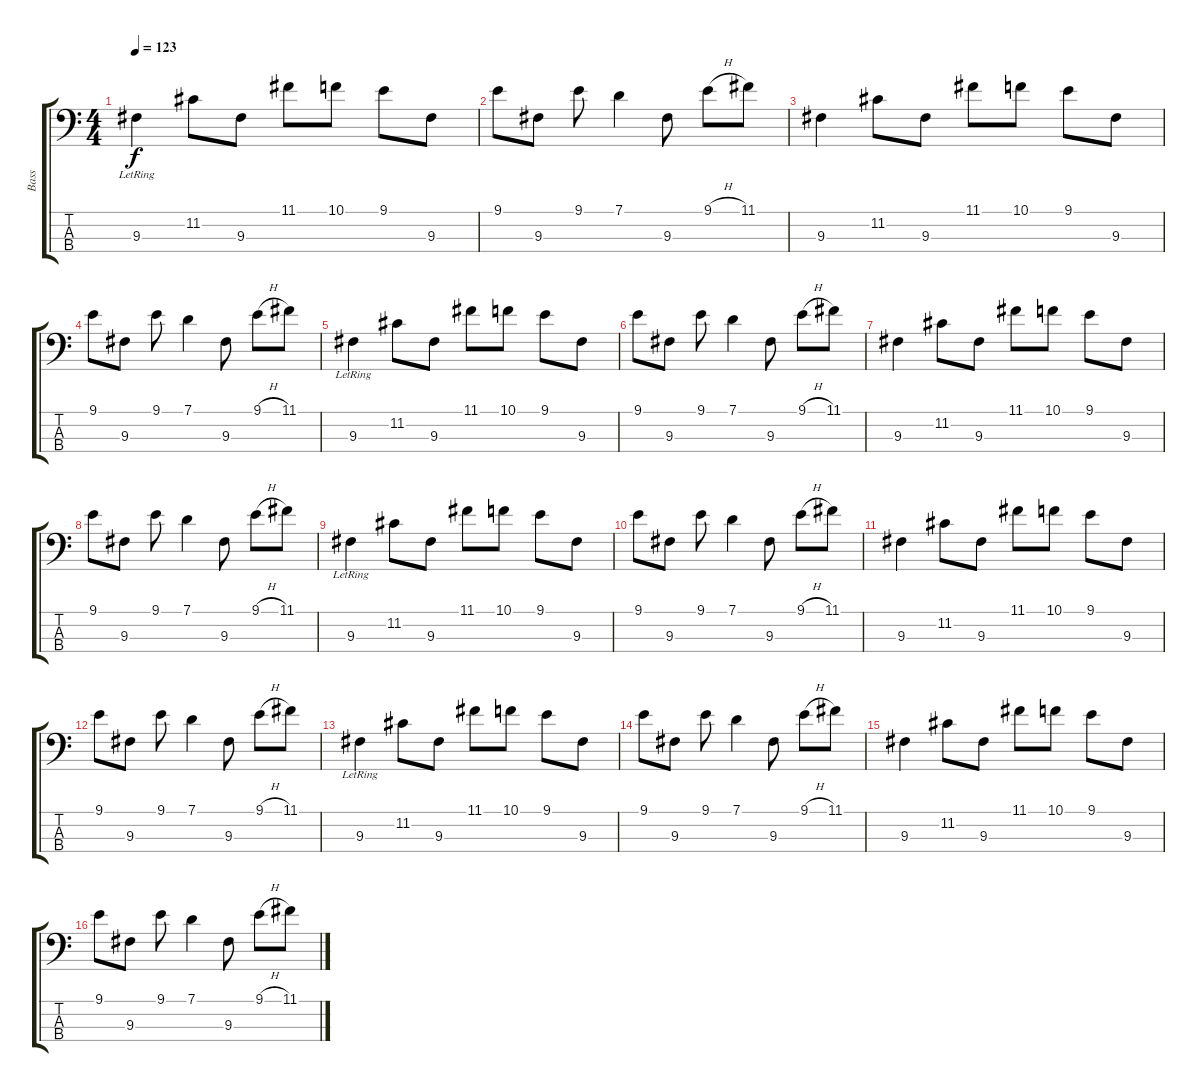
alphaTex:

\track ("Bass" "Bass") {instrument electricbassfinger}
\staff {score tabs}
\tuning (G2 D2 A1 E1) {hide}
\ts (4 4)
\tempo 123
\clef f4
\ks c
9.3{lr}.4{dy f} 11.2.8 9.3.8 11.1.8 10.1.8 9.1.8 9.3.8 |
9.1.8 9.3.8 9.1.8 7.1.4 9.3.8 9.1{h}.8 11.1.8 |
9.3.4 11.2.8 9.3.8 11.1.8 10.1.8 9.1.8 9.3.8 |
9.1.8 9.3.8 9.1.8 7.1.4 9.3.8 9.1{h}.8 11.1.8 |
9.3{lr}.4 11.2.8 9.3.8 11.1.8 10.1.8 9.1.8 9.3.8 |
9.1.8 9.3.8 9.1.8 7.1.4 9.3.8 9.1{h}.8 11.1.8 |
9.3.4 11.2.8 9.3.8 11.1.8 10.1.8 9.1.8 9.3.8 |
9.1.8 9.3.8 9.1.8 7.1.4 9.3.8 9.1{h}.8 11.1.8 |
9.3{lr}.4 11.2.8 9.3.8 11.1.8 10.1.8 9.1.8 9.3.8 |
9.1.8 9.3.8 9.1.8 7.1.4 9.3.8 9.1{h}.8 11.1.8 |
9.3.4 11.2.8 9.3.8 11.1.8 10.1.8 9.1.8 9.3.8 |
9.1.8 9.3.8 9.1.8 7.1.4 9.3.8 9.1{h}.8 11.1.8 |
9.3{lr}.4 11.2.8 9.3.8 11.1.8 10.1.8 9.1.8 9.3.8 |
9.1.8 9.3.8 9.1.8 7.1.4 9.3.8 9.1{h}.8 11.1.8 |
9.3.4 11.2.8 9.3.8 11.1.8 10.1.8 9.1.8 9.3.8 |
9.1.8 9.3.8 9.1.8 7.1.4 9.3.8 9.1{h}.8 11.1.8
